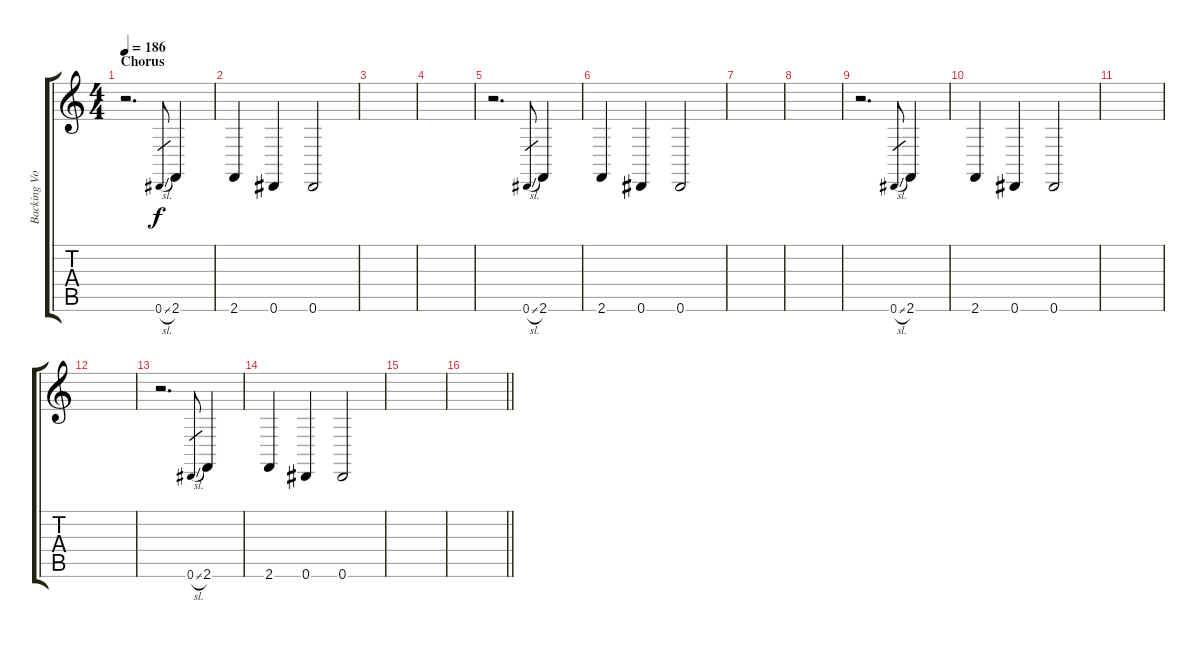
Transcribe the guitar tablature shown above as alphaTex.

\track ("Backing Voclas" "Backing Vo") {instrument fx5brightness}
\staff {score tabs}
\tuning (Eb4 Bb3 Gb3 Db3 Ab2 Eb2) {hide}
\ts (4 4)
\section ("" "Chorus")
\tempo 186
\clef g2
\ks c
r.2{d dy f} 0.6{sl}.8{gr} 2.6.4 |
2.6.4 0.6.4 0.6.2 |
|
|
r.2{d} 0.6{sl}.8{gr} 2.6.4 |
2.6.4 0.6.4 0.6.2 |
|
|
r.2{d} 0.6{sl}.8{gr} 2.6.4 |
2.6.4 0.6.4 0.6.2 |
|
|
r.2{d} 0.6{sl}.8{gr} 2.6.4 |
2.6.4 0.6.4 0.6.2 |
|
\barLineRight lightlight
